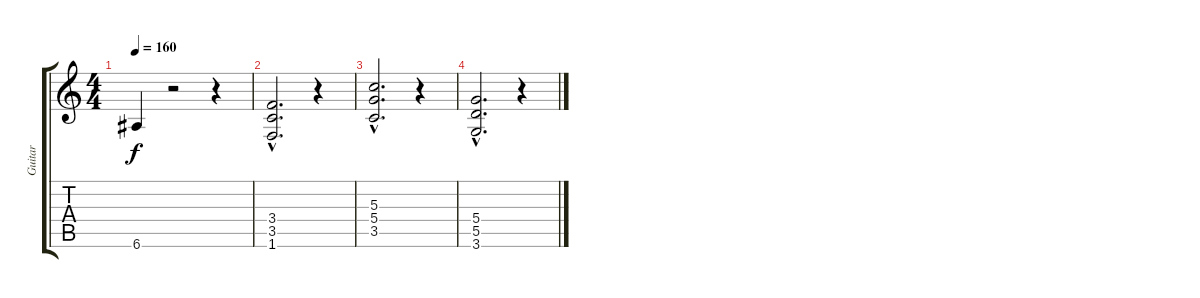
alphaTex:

\track ("Guitar" "Guitar") {instrument distortionguitar}
\staff {score tabs}
\tuning (E4 B3 G3 D3 A2 E2) {hide}
\ts (4 4)
\tempo 160
\clef g2
\ks c
6.6.4{dy f} r.2 r.4 |
(3.4{hac} 3.5{hac} 1.6{hac}).2{d} r.4 |
(5.3{hac} 5.4{hac} 3.5{hac}).2{d} r.4 |
(5.4{hac} 5.5{hac} 3.6{hac}).2{d} r.4
